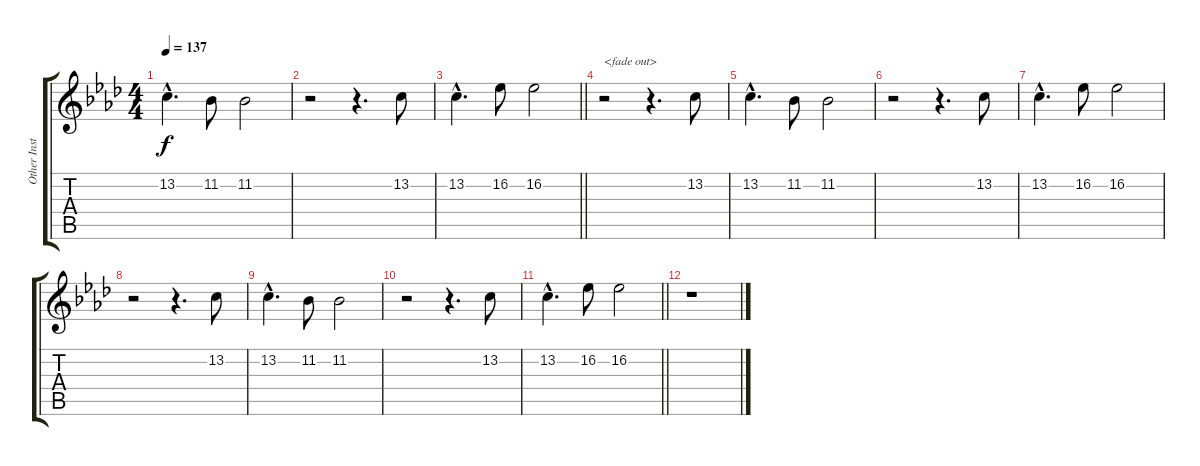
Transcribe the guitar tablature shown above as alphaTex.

\track ("Other Inst." "Other Inst") {instrument tubularbells}
\staff {score tabs}
\tuning (E4 B3 G3 D3 A2 E2) {hide}
\ts (4 4)
\tempo 137
\clef g2
\ks ab
13.2{hac}.4{d dy f} 11.2.8 11.2.2 |
r.2 r.4{d} 13.2.8 |
\barLineRight lightlight
13.2{hac}.4{d} 16.2.8 16.2.2 |
r.2{txt "<fade out>"} r.4{d volume 15} 13.2.8 |
13.2{hac}.4{d volume 14} 11.2.8 11.2.2{volume 13} |
r.2{volume 12} r.4{d volume 11} 13.2.8 |
13.2{hac}.4{d volume 10} 16.2.8 16.2.2{volume 9} |
r.2{volume 8} r.4{d volume 7} 13.2.8 |
13.2{hac}.4{d volume 6} 11.2.8 11.2.2{volume 5} |
r.2{volume 4} r.4{d volume 3} 13.2.8 |
\barLineRight lightlight
13.2{hac}.4{d volume 2} 16.2.8{volume 1} 16.2.2 |
r.1
